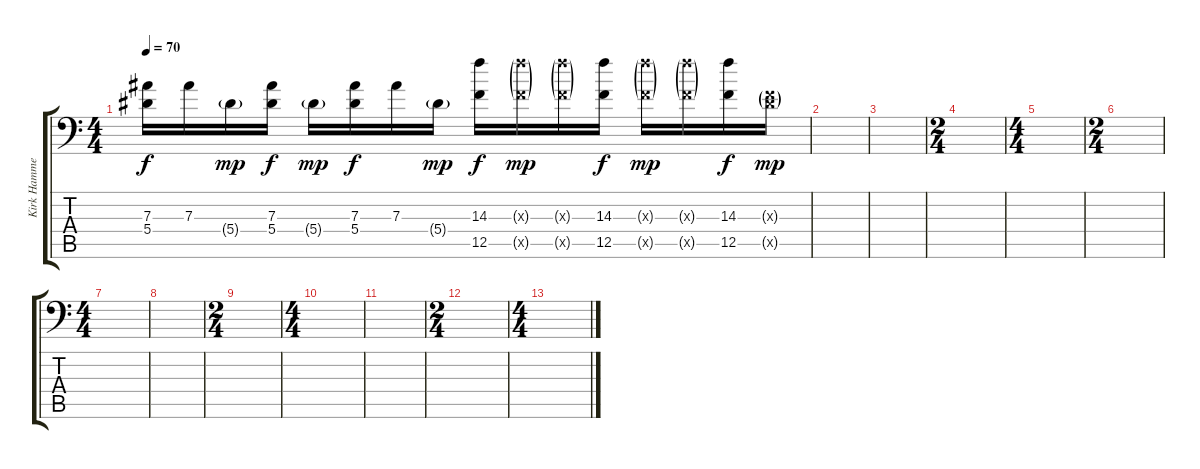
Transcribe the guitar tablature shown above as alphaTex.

\track ("Kirk Hammett" "Kirk Hamme") {instrument electricguitarjazz}
\staff {score tabs}
\tuning (C4 G3 Eb3 Bb2 F2 Bb1) {hide}
\ts (4 4)
\tempo 70
\clef f4
\ks c
(7.3 5.4).16{dy f} 7.3.16 5.4{g}.16{dy mp} (7.3 5.4).16{dy f} 5.4{g}.16{dy mp} (7.3 5.4).16{dy f} 7.3.16 5.4{g}.16{dy mp} (14.3 12.5).16{dy f} (14.3{g x} 12.5{g x}).16{dy mp} (14.3{g x} 12.5{g x}).16 (14.3 12.5).16{dy f} (14.3{g x} 12.5{g x}).16{dy mp} (14.3{g x} 12.5{g x}).16 (14.3 12.5).16{dy f} (0.3{g x} 12.5{g x}).16{dy mp} |
|
|
\ts (2 4)
|
\ts (4 4)
|
\ts (2 4)
|
\ts (4 4)
|
|
\ts (2 4)
|
\ts (4 4)
|
|
\ts (2 4)
|
\ts (4 4)
